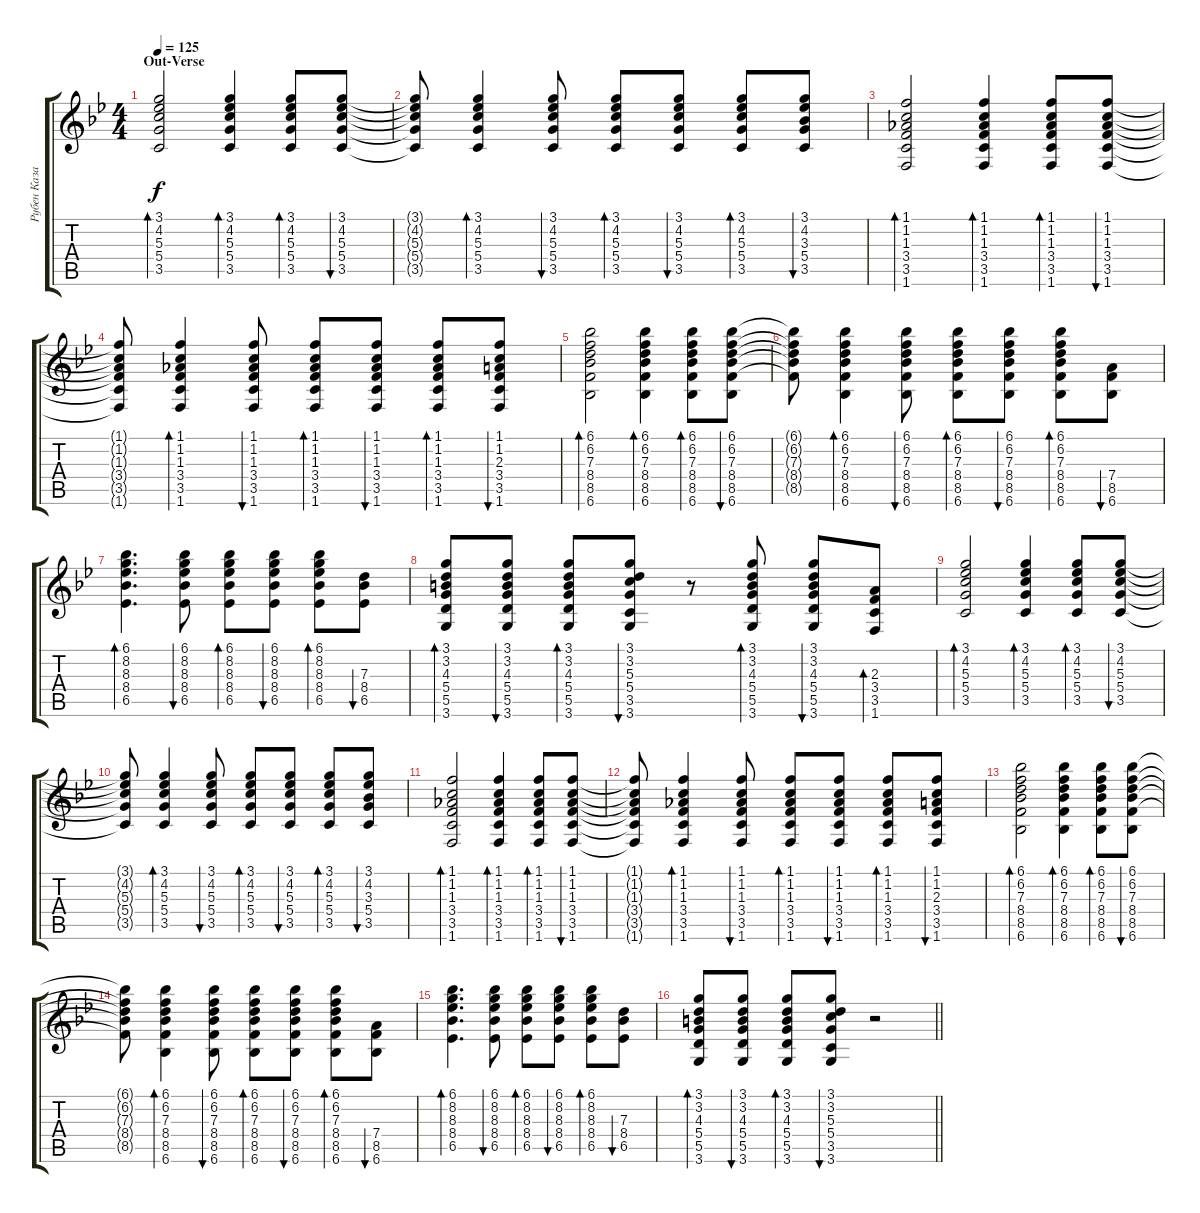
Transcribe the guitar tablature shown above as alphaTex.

\track ("Рубен Казарьян" "Рубен Каза") {instrument acousticguitarsteel}
\staff {score tabs}
\tuning (E4 B3 G3 D3 A2 E2) {hide}
\ts (4 4)
\section ("" "Out-Verse")
\tempo 125
\clef g2
\ks bb
(3.1 4.2 5.3 5.4 3.5).2{bd 30 dy f} (3.1 4.2 5.3 5.4 3.5).4{bd 30} (3.1 4.2 5.3 5.4 3.5).8{bd 30} (3.1 4.2 5.3 5.4 3.5).8{bu 30} |
(3.1{t} 4.2{t} 5.3{t} 5.4{t} 3.5{t}).8 (3.1 4.2 5.3 5.4 3.5).4{bd 60} (3.1 4.2 5.3 5.4 3.5).8{bu 60} (3.1 4.2 5.3 5.4 3.5).8{bd 60} (3.1 4.2 5.3 5.4 3.5).8{bu 60} (3.1 4.2 5.3 5.4 3.5).8{bd 60} (3.1 4.2 3.3 5.4 3.5).8{bu 60} |
(1.1 1.2 1.3 3.4 3.5 1.6).2{bd 30} (1.1 1.2 1.3 3.4 3.5 1.6).4{bd 30} (1.1 1.2 1.3 3.4 3.5 1.6).8{bd 30} (1.1 1.2 1.3 3.4 3.5 1.6).8{bu 30} |
(1.1{t} 1.2{t} 1.3{t} 3.4{t} 3.5{t} 1.6{t}).8 (1.1 1.2 1.3 3.4 3.5 1.6).4{bd 30} (1.1 1.2 1.3 3.4 3.5 1.6).8{bu 30} (1.1 1.2 1.3 3.4 3.5 1.6).8{bd 30} (1.1 1.2 1.3 3.4 3.5 1.6).8{bu 30} (1.1 1.2 1.3 3.4 3.5 1.6).8{bd 30} (1.1 1.2 2.3 3.4 3.5 1.6).8{bu 30} |
(6.1 6.2 7.3 8.4 8.5 6.6).2{bd 30} (6.1 6.2 7.3 8.4 8.5 6.6).4{bd 30} (6.1 6.2 7.3 8.4 8.5 6.6).8{bd 30} (6.1 6.2 7.3 8.4 8.5 6.6).8{bu 30} |
(6.1{t} 6.2{t} 7.3{t} 8.4{t} 8.5{t}).8 (6.1 6.2 7.3 8.4 8.5 6.6).4{bd 30} (6.1 6.2 7.3 8.4 8.5 6.6).8{bu 30} (6.1 6.2 7.3 8.4 8.5 6.6).8{bd 30} (6.1 6.2 7.3 8.4 8.5 6.6).8{bu 30} (6.1 6.2 7.3 8.4 8.5 6.6).8{bd 30} (7.4 8.5 6.6).8{bu 30} |
(6.1 8.2 8.3 8.4 6.5).4{d bd 30} (6.1 8.2 8.3 8.4 6.5).8{bu 30} (6.1 8.2 8.3 8.4 6.5).8{bd 30} (6.1 8.2 8.3 8.4 6.5).8{bu 30} (6.1 8.2 8.3 8.4 6.5).8{bd 30} (7.3 8.4 6.5).8{bu 30} |
(3.1 3.2 4.3 5.4 5.5 3.6).8{bd 30} (3.1 3.2 4.3 5.4 5.5 3.6).8{bu 30} (3.1 3.2 4.3 5.4 5.5 3.6).8{bd 30} (3.1 3.2 5.3 5.4 3.5 3.6).8{bu 30} r.8 (3.1 3.2 4.3 5.4 5.5 3.6).8{bd 30} (3.1 3.2 4.3 5.4 5.5 3.6).8{bu 30} (2.3 3.4 3.5 1.6).8{bd 30} |
(3.1 4.2 5.3 5.4 3.5).2{bd 30} (3.1 4.2 5.3 5.4 3.5).4{bd 30} (3.1 4.2 5.3 5.4 3.5).8{bd 30} (3.1 4.2 5.3 5.4 3.5).8{bu 30} |
(3.1{t} 4.2{t} 5.3{t} 5.4{t} 3.5{t}).8 (3.1 4.2 5.3 5.4 3.5).4{bd 60} (3.1 4.2 5.3 5.4 3.5).8{bu 60} (3.1 4.2 5.3 5.4 3.5).8{bd 60} (3.1 4.2 5.3 5.4 3.5).8{bu 60} (3.1 4.2 5.3 5.4 3.5).8{bd 60} (3.1 4.2 3.3 5.4 3.5).8{bu 60} |
(1.1 1.2 1.3 3.4 3.5 1.6).2{bd 30} (1.1 1.2 1.3 3.4 3.5 1.6).4{bd 30} (1.1 1.2 1.3 3.4 3.5 1.6).8{bd 30} (1.1 1.2 1.3 3.4 3.5 1.6).8{bu 30} |
(1.1{t} 1.2{t} 1.3{t} 3.4{t} 3.5{t} 1.6{t}).8 (1.1 1.2 1.3 3.4 3.5 1.6).4{bd 30} (1.1 1.2 1.3 3.4 3.5 1.6).8{bu 30} (1.1 1.2 1.3 3.4 3.5 1.6).8{bd 30} (1.1 1.2 1.3 3.4 3.5 1.6).8{bu 30} (1.1 1.2 1.3 3.4 3.5 1.6).8{bd 30} (1.1 1.2 2.3 3.4 3.5 1.6).8{bu 30} |
(6.1 6.2 7.3 8.4 8.5 6.6).2{bd 30} (6.1 6.2 7.3 8.4 8.5 6.6).4{bd 30} (6.1 6.2 7.3 8.4 8.5 6.6).8{bd 30} (6.1 6.2 7.3 8.4 8.5 6.6).8{bu 30} |
(6.1{t} 6.2{t} 7.3{t} 8.4{t} 8.5{t}).8 (6.1 6.2 7.3 8.4 8.5 6.6).4{bd 30} (6.1 6.2 7.3 8.4 8.5 6.6).8{bu 30} (6.1 6.2 7.3 8.4 8.5 6.6).8{bd 30} (6.1 6.2 7.3 8.4 8.5 6.6).8{bu 30} (6.1 6.2 7.3 8.4 8.5 6.6).8{bd 30} (7.4 8.5 6.6).8{bu 30} |
(6.1 8.2 8.3 8.4 6.5).4{d bd 30} (6.1 8.2 8.3 8.4 6.5).8{bu 30} (6.1 8.2 8.3 8.4 6.5).8{bd 30} (6.1 8.2 8.3 8.4 6.5).8{bu 30} (6.1 8.2 8.3 8.4 6.5).8{bd 30} (7.3 8.4 6.5).8{bu 30} |
\barLineRight lightlight
(3.1 3.2 4.3 5.4 5.5 3.6).8{bd 30} (3.1 3.2 4.3 5.4 5.5 3.6).8{bu 30} (3.1 3.2 4.3 5.4 5.5 3.6).8{bd 30} (3.1 3.2 5.3 5.4 3.5 3.6).8{bu 30} r.2
